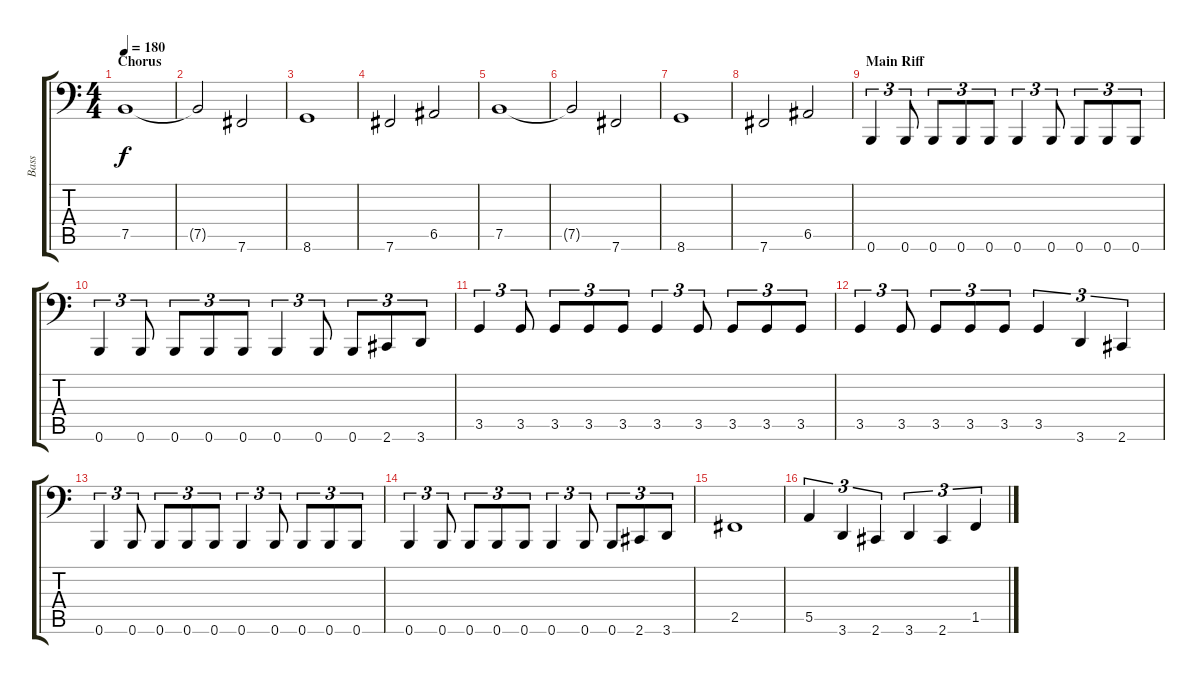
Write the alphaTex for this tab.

\track ("Bass" "Bass") {instrument electricbasspick}
\staff {score tabs}
\tuning (B2 Gb2 D2 A1 E1 B0) {hide}
\ts (4 4)
\section ("" "Chorus")
\tempo 180
\clef f4
\ks c
7.5.1{dy f} |
7.5{t}.2 7.6.2 |
8.6.1 |
7.6.2 6.5.2 |
7.5.1 |
7.5{t}.2 7.6.2 |
8.6.1 |
7.6.2 6.5.2 |
\section ("" "Main Riff")
0.6.4{tu (3 2)} 0.6.8{tu (3 2)} 0.6.8{tu (3 2)} 0.6.8{tu (3 2)} 0.6.8{tu (3 2)} 0.6.4{tu (3 2)} 0.6.8{tu (3 2)} 0.6.8{tu (3 2)} 0.6.8{tu (3 2)} 0.6.8{tu (3 2)} |
0.6.4{tu (3 2)} 0.6.8{tu (3 2)} 0.6.8{tu (3 2)} 0.6.8{tu (3 2)} 0.6.8{tu (3 2)} 0.6.4{tu (3 2)} 0.6.8{tu (3 2)} 0.6.8{tu (3 2)} 2.6.8{tu (3 2)} 3.6.8{tu (3 2)} |
3.5.4{tu (3 2)} 3.5.8{tu (3 2)} 3.5.8{tu (3 2)} 3.5.8{tu (3 2)} 3.5.8{tu (3 2)} 3.5.4{tu (3 2)} 3.5.8{tu (3 2)} 3.5.8{tu (3 2)} 3.5.8{tu (3 2)} 3.5.8{tu (3 2)} |
3.5.4{tu (3 2)} 3.5.8{tu (3 2)} 3.5.8{tu (3 2)} 3.5.8{tu (3 2)} 3.5.8{tu (3 2)} 3.5.4{tu (3 2)} 3.6.4{tu (3 2)} 2.6.4{tu (3 2)} |
0.6.4{tu (3 2)} 0.6.8{tu (3 2)} 0.6.8{tu (3 2)} 0.6.8{tu (3 2)} 0.6.8{tu (3 2)} 0.6.4{tu (3 2)} 0.6.8{tu (3 2)} 0.6.8{tu (3 2)} 0.6.8{tu (3 2)} 0.6.8{tu (3 2)} |
0.6.4{tu (3 2)} 0.6.8{tu (3 2)} 0.6.8{tu (3 2)} 0.6.8{tu (3 2)} 0.6.8{tu (3 2)} 0.6.4{tu (3 2)} 0.6.8{tu (3 2)} 0.6.8{tu (3 2)} 2.6.8{tu (3 2)} 3.6.8{tu (3 2)} |
2.5.1 |
5.5.4{tu (3 2)} 3.6.4{tu (3 2)} 2.6.4{tu (3 2)} 3.6.4{tu (3 2)} 2.6.4{tu (3 2)} 1.5.4{tu (3 2)}
